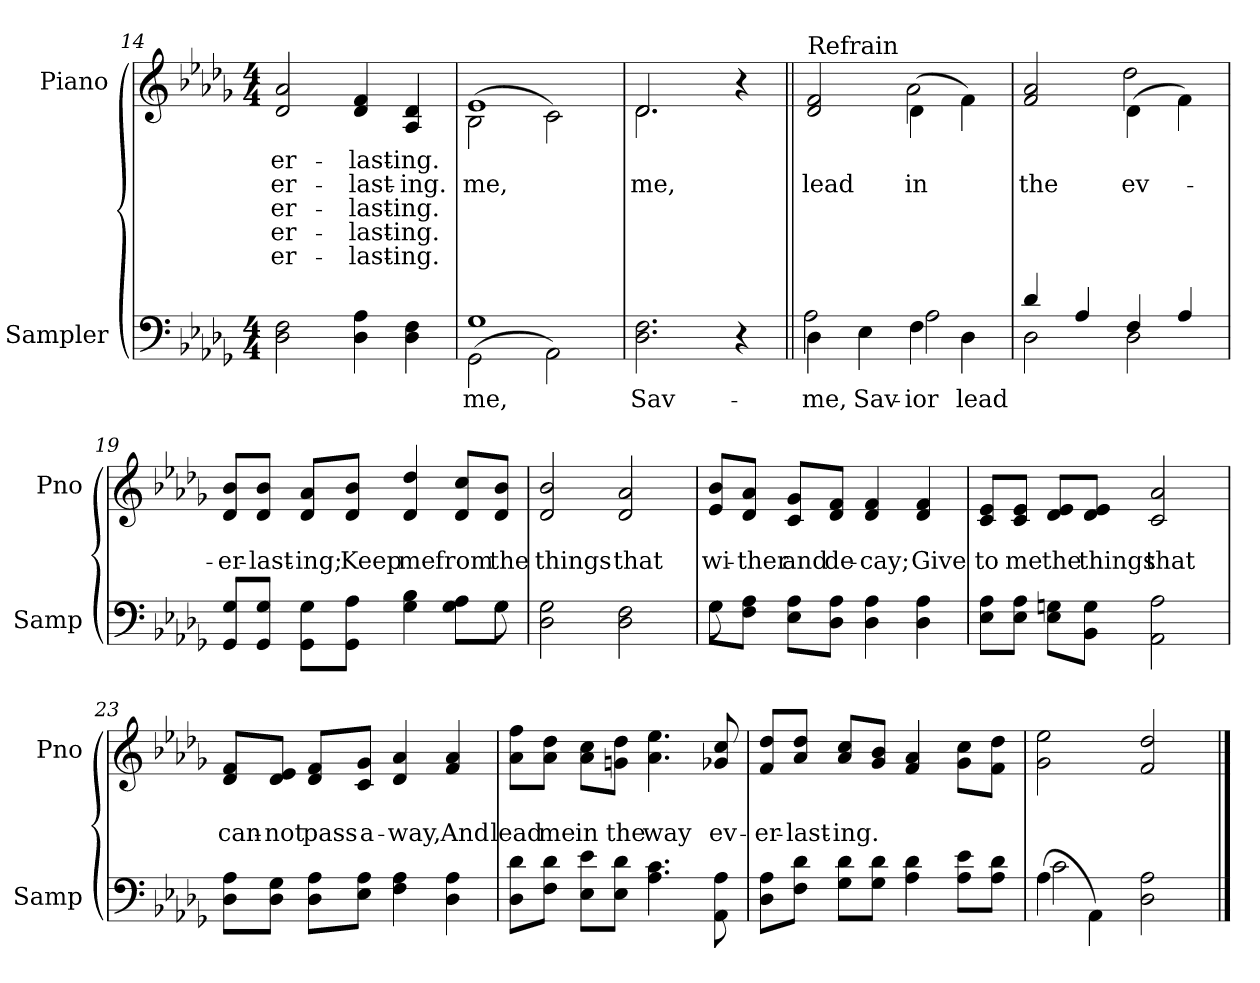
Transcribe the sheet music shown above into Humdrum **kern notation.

**kern	**text	**kern	**text	**text	**text	**text	**text
*part2	*part2	*part1	*part1	*part1	*part1	*part1	*part1
*staff2	*staff2	*staff1	*staff1	*staff1	*staff1	*staff1	*staff1
*I"Sampler	*	*I"Piano	*	*	*	*	*
*I'Samp	*	*I'Pno	*	*	*	*	*
*clefF4	*	*clefG2	*	*	*	*	*
*k[b-e-a-d-g-]	*	*k[b-e-a-d-g-]	*	*	*	*	*
*D-:	*	*D-:	*	*	*	*	*
*M4/4	*	*M4/4	*	*	*	*	*
=14	=14	=14	=14	=14	=14	=14	=14
2D- 2F	.	2d- 2a-	-er-	-er-	-er-	-er-	-er-
4D- 4A-	.	4d- 4f	-last-	-last-	-last-	-last-	-last-
4D- 4F	.	4A- 4d-	-ing.	-ing.	-ing.	-ing.	-ing.
=15	=15	=15	=15	=15	=15	=15	=15
*^	*	*^	*	*	*	*	*
(2GG-\	1G-	me,	(2B-\	1e-	.	me,	.	.	.
2AA-\)	.	.	2c\)	.	.	.	.	.	.
*v	*v	*	*	*	*	*	*	*	*
=16	=16	=16	=16	=16	=16	=16	=16	=16
2.D- 2.F	Sav-	2.d-/	2.d-	.	me,	.	.	.
4r	.	4r	4ryy	.	.	.	.	.
=17||	=17||	=17||	=17||	=17||	=17||	=17||	=17||	=17||
*^	*	*	*	*	*	*	*	*
!	!	!	!LO:TX:t=Refrain	!	!	!	!	!	!
4D-\	2A-	me,	2d- 2f	2ryy	.	lead	.	.	.
4E-\	.	Sav-	.	.	.	.	.	.	.
4F\	2A-	-ior	(4d-\	2a-	.	in	.	.	.
4D-\	.	lead	4f\)	.	.	.	.	.	.
=18	=18	=18	=18	=18	=18	=18	=18	=18	=18
4d-/	2D-	.	2f 2a-	2ryy	.	the	.	.	.
4A-/	.	.	.	.	.	.	.	.	.
4F/	2D-	.	(4d-\	2dd-	.	ev-	.	.	.
4A-/	.	.	4f\)	.	.	.	.	.	.
*	*	*	*v	*v	*	*	*	*	*
=19	=19	=19	=19	=19	=19	=19	=19	=19
8GG-/ 8G-/L	2..ryy	.	8d-/ 8b-/L	.	-er-	.	.	.
8GG-/ 8G-/J	.	.	8d-/ 8b-/J	.	-last-	.	.	.
8GG-\ 8G-\L	.	.	8d-/ 8a-/L	.	-ing;	.	.	.
8GG-\ 8A-\J	.	.	8d-/ 8b-/J	.	Keep	.	.	.
4G- 4B-	.	.	4d- 4dd-	.	me	.	.	.
8G-\ 8A-\L	.	.	8d-/ 8cc/L	.	from	.	.	.
8G-\J	8G-	.	8d-/ 8b-/J	.	the	.	.	.
*v	*v	*	*	*	*	*	*	*
=20	=20	=20	=20	=20	=20	=20	=20
2D- 2G-	.	2d- 2b-	.	things	.	.	.
2D- 2F	.	2d- 2a-	.	that	.	.	.
=21	=21	=21	=21	=21	=21	=21	=21
*^	*	*	*	*	*	*	*
8G-\L	8G-	.	8e-/ 8b-/L	.	wi-	.	.	.
8F\ 8A-\J	2..ryy	.	8d-/ 8a-/J	.	-ther	.	.	.
8E-\ 8A-\L	.	.	8c/ 8g-/L	.	and	.	.	.
8D-\ 8A-\J	.	.	8d-/ 8f/J	.	de-	.	.	.
4D- 4A-	.	.	4d- 4f	.	-cay;	.	.	.
4D- 4A-	.	.	4d- 4f	.	Give	.	.	.
*v	*v	*	*	*	*	*	*	*
=22	=22	=22	=22	=22	=22	=22	=22
8E-\ 8A-\L	.	8c/ 8e-/L	.	to	.	.	.
8E-\ 8A-\J	.	8c/ 8e-/J	.	me	.	.	.
8E-\ 8Gn\L	.	8d-/ 8e-/L	.	the	.	.	.
8BB-\ 8G\J	.	8d-/ 8e-/J	.	things	.	.	.
2AA- 2A-	.	2c 2a-	.	that	.	.	.
=23	=23	=23	=23	=23	=23	=23	=23
8D-\ 8A-\L	.	8d-/ 8f/L	.	can-	.	.	.
8D-\ 8G-\J	.	8d-/ 8e-/J	.	-not	.	.	.
8D-\ 8A-\L	.	8d-/ 8f/L	.	pass	.	.	.
8E-\ 8A-\J	.	8c/ 8g-/J	.	a-	.	.	.
4F 4A-	.	4d- 4a-	.	-way,	.	.	.
4D- 4A-	.	4f 4a-	.	And	.	.	.
=24	=24	=24	=24	=24	=24	=24	=24
8D-\ 8d-\L	.	8a-\ 8ff\L	.	lead	.	.	.
8F\ 8d-\J	.	8a-\ 8dd-\J	.	me	.	.	.
8E-\ 8e-\L	.	8a-\ 8cc\L	.	in	.	.	.
8E-\ 8d-\J	.	8gn\ 8dd-\J	.	the	.	.	.
4.A- 4.c	.	4.a- 4.ee-	.	way	.	.	.
8AA- 8A-	.	8g-X 8cc	.	ev-	.	.	.
=25	=25	=25	=25	=25	=25	=25	=25
8D-\ 8A-\L	.	8f/ 8dd-/L	.	-er-	.	.	.
8F\ 8d-\J	.	8a-/ 8dd-/J	.	-last-	.	.	.
8G-\ 8d-\L	.	8a-/ 8cc/L	.	-ing.	.	.	.
8G-\ 8d-\J	.	8g-/ 8b-/J	.	.	.	.	.
4A- 4d-	.	4f 4a-	.	.	.	.	.
8A-\ 8e-\L	.	8g-\ 8cc\L	.	.	.	.	.
8A-\ 8d-\J	.	8f\ 8dd-\J	.	.	.	.	.
=26	=26	=26	=26	=26	=26	=26	=26
*^	*	*	*	*	*	*	*
(4A-\	2c	.	2g- 2ee-	.	.	.	.	.
4AA-\)	.	.	.	.	.	.	.	.
2D- 2A-	2ryy	.	2f 2dd-	.	.	.	.	.
*v	*v	*	*	*	*	*	*	*
==	==	==	==	==	==	==	==
*-	*-	*-	*-	*-	*-	*-	*-
